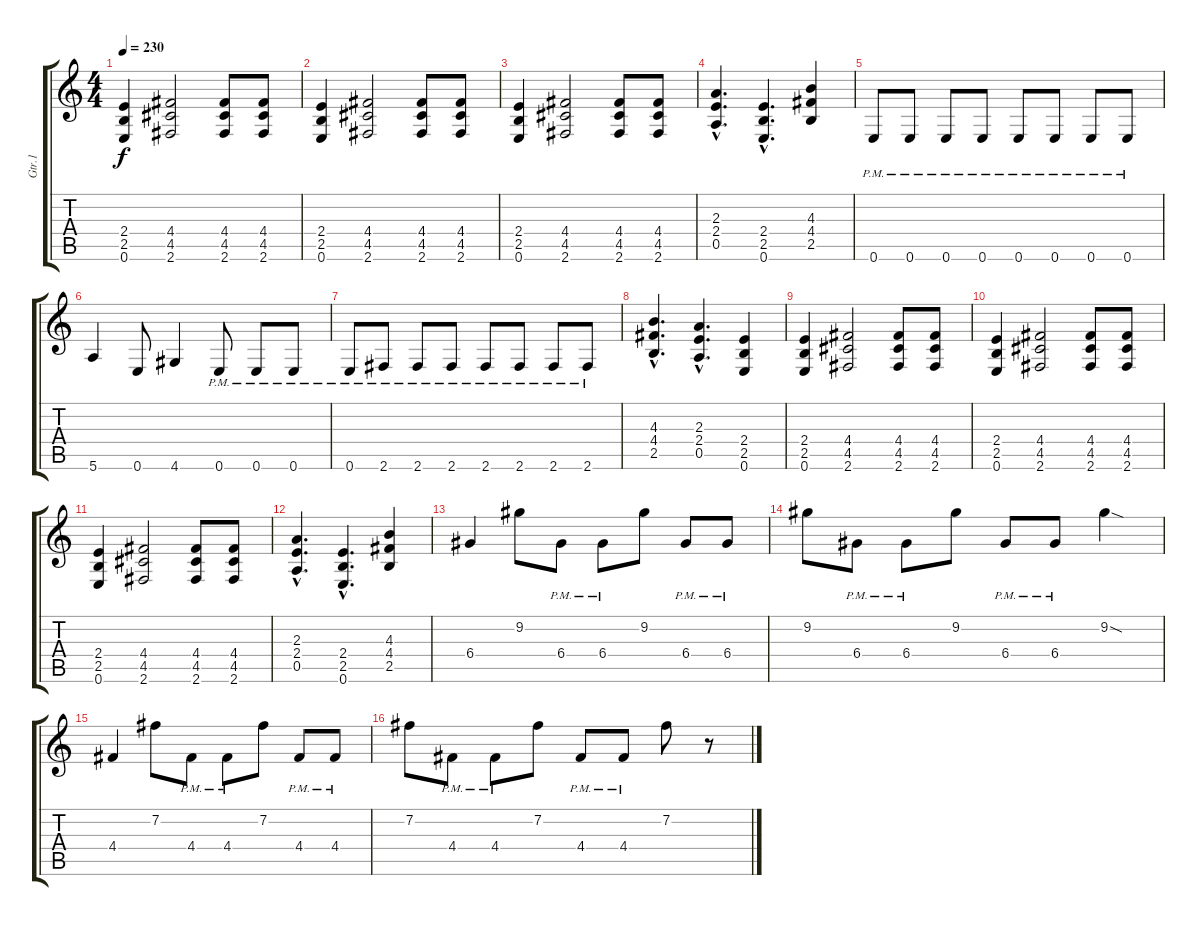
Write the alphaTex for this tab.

\track ("Gtr.1" "Gtr.1") {instrument overdrivenguitar}
\staff {score tabs}
\tuning (E4 B3 G3 D3 A2 E2) {hide}
\ts (4 4)
\tempo 230
\clef g2
\ks c
(2.4 2.5 0.6).4{dy f} (4.4 4.5 2.6).2 (4.4 4.5 2.6).8 (4.4 4.5 2.6).8 |
(2.4 2.5 0.6).4 (4.4 4.5 2.6).2 (4.4 4.5 2.6).8 (4.4 4.5 2.6).8 |
(2.4 2.5 0.6).4 (4.4 4.5 2.6).2 (4.4 4.5 2.6).8 (4.4 4.5 2.6).8 |
(2.3{hac} 2.4{hac} 0.5{hac}).4{d} (2.4{hac} 2.5{hac} 0.6{hac}).4{d} (4.3 4.4 2.5).4 |
0.6{pm}.8 0.6{pm}.8 0.6{pm}.8 0.6{pm}.8 0.6{pm}.8 0.6{pm}.8 0.6{pm}.8 0.6{pm}.8 |
5.6.4 0.6.8 4.6.4 0.6{pm}.8 0.6{pm}.8 0.6{pm}.8 |
0.6{pm}.8 2.6{pm}.8 2.6{pm}.8 2.6{pm}.8 2.6{pm}.8 2.6{pm}.8 2.6{pm}.8 2.6{pm}.8 |
(4.3{hac} 4.4{hac} 2.5{hac}).4{d} (2.3{hac} 2.4{hac} 0.5{hac}).4{d} (2.4 2.5 0.6).4 |
(2.4 2.5 0.6).4 (4.4 4.5 2.6).2 (4.4 4.5 2.6).8 (4.4 4.5 2.6).8 |
(2.4 2.5 0.6).4 (4.4 4.5 2.6).2 (4.4 4.5 2.6).8 (4.4 4.5 2.6).8 |
(2.4 2.5 0.6).4 (4.4 4.5 2.6).2 (4.4 4.5 2.6).8 (4.4 4.5 2.6).8 |
(2.3{hac} 2.4{hac} 0.5{hac}).4{d} (2.4{hac} 2.5{hac} 0.6{hac}).4{d} (4.3 4.4 2.5).4 |
6.4.4 9.2.8 6.4{pm}.8 6.4{pm}.8 9.2.8 6.4{pm}.8 6.4{pm}.8 |
9.2.8 6.4{pm}.8 6.4{pm}.8 9.2.8 6.4{pm}.8 6.4{pm}.8 9.2{sod}.4 |
4.4.4 7.2.8 4.4{pm}.8 4.4{pm}.8 7.2.8 4.4{pm}.8 4.4{pm}.8 |
7.2.8 4.4{pm}.8 4.4{pm}.8 7.2.8 4.4{pm}.8 4.4{pm}.8 7.2.8 r.8
